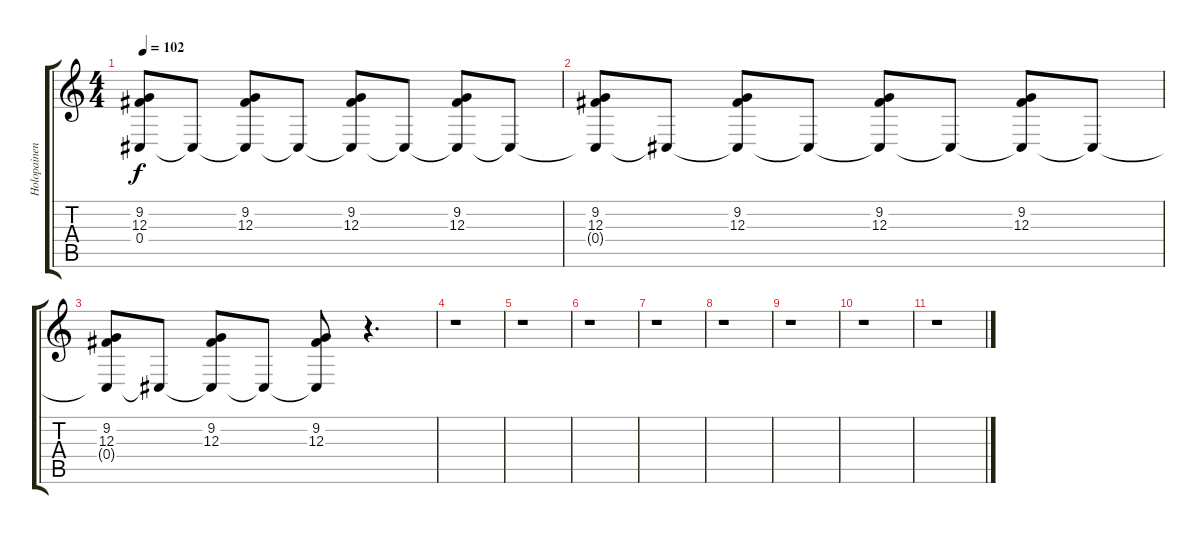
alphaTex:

\track ("Holopainen" "Holopainen") {instrument stringensemble1}
\staff {score tabs}
\tuning (Eb4 Bb3 Gb3 Db3 Ab2 Db2) {hide}
\ts (4 4)
\tempo 102
\clef g2
\ks c
(9.2 12.3 0.4{t}).8{dy f} 0.4{t}.8 (9.2 12.3 0.4{t}).8 0.4{t}.8 (9.2 12.3 0.4{t}).8 0.4{t}.8 (9.2 12.3 0.4{t}).8 0.4{t}.8 |
(9.2 12.3 0.4{t}).8 0.4{t}.8 (9.2 12.3 0.4{t}).8 0.4{t}.8 (9.2 12.3 0.4{t}).8 0.4{t}.8 (9.2 12.3 0.4{t}).8 0.4{t}.8 |
(9.2 12.3 0.4{t}).8 0.4{t}.8 (9.2 12.3 0.4{t}).8 0.4{t}.8 (9.2 12.3 0.4{t}).8 r.4{d} |
r.1 |
r.1 |
r.1 |
r.1 |
r.1 |
r.1 |
r.1 |
r.1
